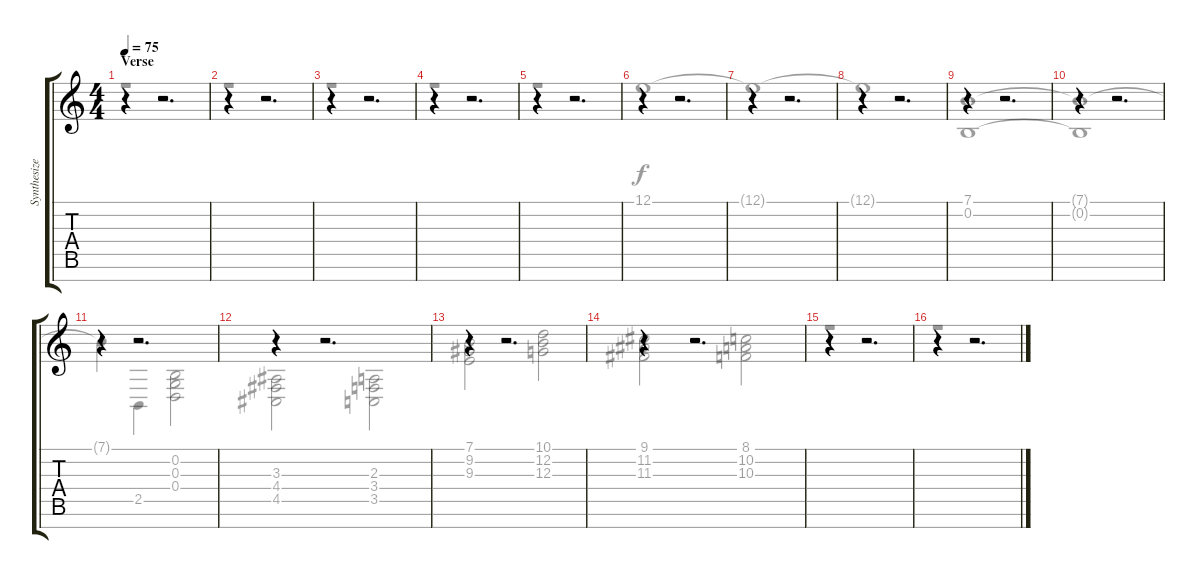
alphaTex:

\track ("Synthesizer (Staff 1)" "Synthesize") {instrument lead7fifths}
\staff {score tabs}
\tuning (E4 B3 G3 D3 A2 E2 B1) {hide}
\voice
\ts (4 4)
\section ("" "Verse ")
\tempo 75
\clef g2
\ks c
r.4{dy f instrument lead7fifths} r.2{d} |
r.4 r.2{d} |
r.4 r.2{d} |
r.4 r.2{d} |
r.4 r.2{d} |
r.4 r.2{d} |
r.4 r.2{d} |
r.4 r.2{d} |
r.4 r.2{d} |
r.4 r.2{d} |
r.4 r.2{d} |
r.4 r.2{d} |
r.4 r.2{d} |
r.4 r.2{d} |
r.4 r.2{d} |
r.4 r.2{d}
\voice
\clef g2
\ottava regular
\simile none
\ks c
r.1{dy f} |
r.1 |
r.1 |
r.1 |
r.1 |
12.1.1 |
12.1{t}.1 |
12.1{t}.1 |
(7.1 0.2).1 |
(7.1{t} 0.2{t}).1 |
7.1{t}.4 2.5.4 (0.2 0.3 0.4).2 |
(3.3 4.4 4.5).2 (2.3 3.4 3.5).2 |
(7.1 9.2 9.3).2 (10.1 12.2 12.3).2 |
(9.1 11.2 11.3).2 (8.1 10.2 10.3).2 |
r.1 |
r.1
